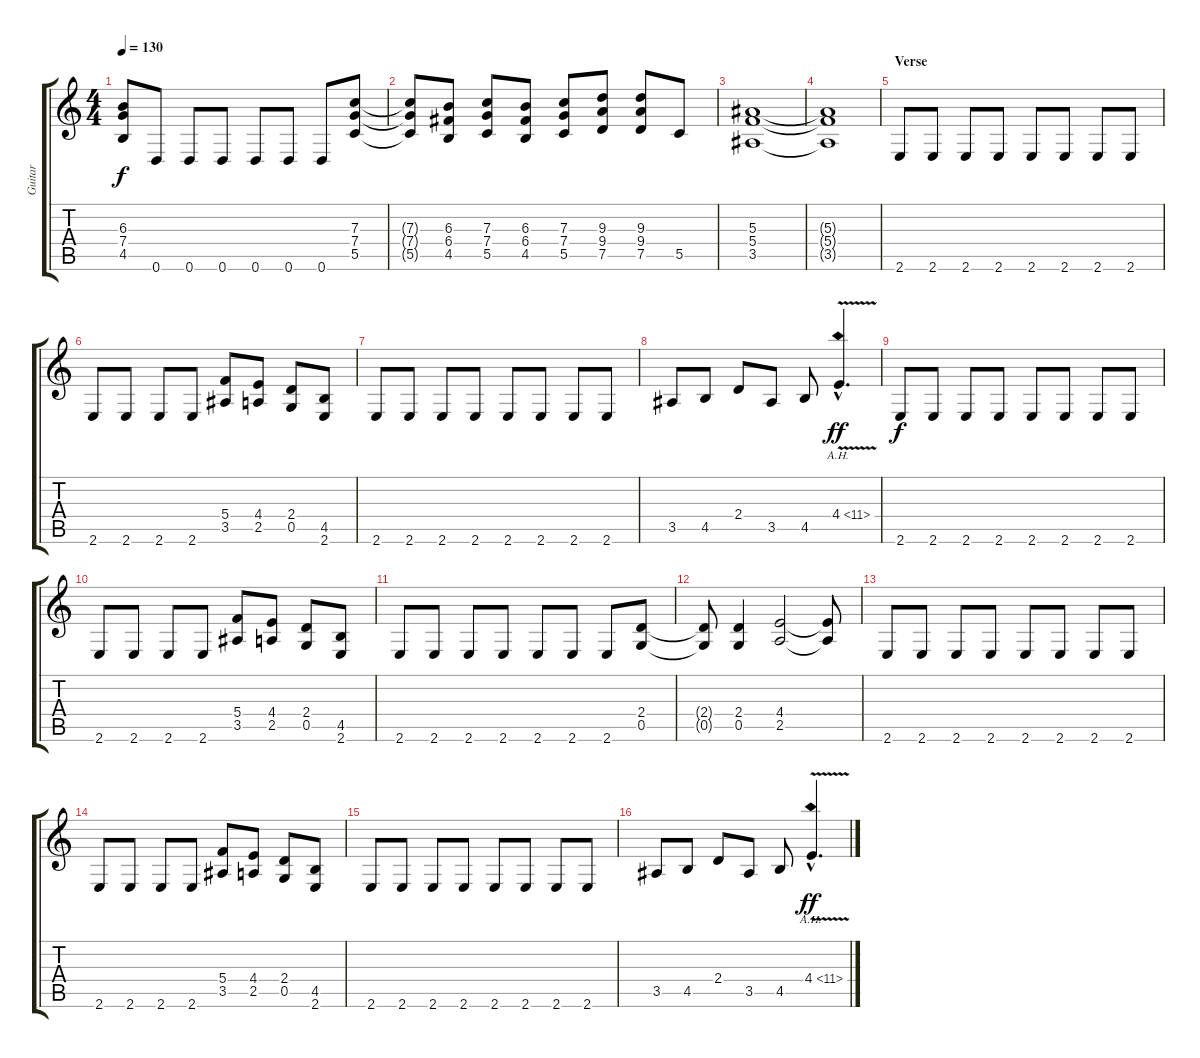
\track ("Guitar" "Guitar") {instrument distortionguitar}
\staff {score tabs}
\tuning (D4 A3 F3 C3 G2 D2) {hide}
\ts (4 4)
\tempo 130
\clef g2
\ks c
(6.3 7.4 4.5).8{dy f} 0.6.8 0.6.8 0.6.8 0.6.8 0.6.8 0.6.8 (7.3 7.4 5.5).8 |
(7.3{t} 7.4{t} 5.5{t}).8 (6.3 6.4 4.5).8 (7.3 7.4 5.5).8 (6.3 6.4 4.5).8 (7.3 7.4 5.5).8 (9.3 9.4 7.5).8 (9.3 9.4 7.5).8 5.5.8 |
(5.3 5.4 3.5).1 |
(5.3{t} 5.4{t} 3.5{t}).1 |
\section ("" "Verse")
2.6.8 2.6.8 2.6.8 2.6.8 2.6.8 2.6.8 2.6.8 2.6.8 |
2.6.8 2.6.8 2.6.8 2.6.8 (5.4 3.5).8 (4.4 2.5).8 (2.4 0.5).8 (4.5 2.6).8 |
2.6.8 2.6.8 2.6.8 2.6.8 2.6.8 2.6.8 2.6.8 2.6.8 |
3.5.8 4.5.8 2.4.8 3.5.8 4.5.8 4.4{ah 7 v hac}.4{d dy ff} |
2.6.8{dy f} 2.6.8 2.6.8 2.6.8 2.6.8 2.6.8 2.6.8 2.6.8 |
2.6.8 2.6.8 2.6.8 2.6.8 (5.4 3.5).8 (4.4 2.5).8 (2.4 0.5).8 (4.5 2.6).8 |
2.6.8 2.6.8 2.6.8 2.6.8 2.6.8 2.6.8 2.6.8 (2.4 0.5).8 |
(2.4{t} 0.5{t}).8 (2.4 0.5).4 (4.4 2.5).2 (4.4{t} 2.5{t}).8 |
2.6.8 2.6.8 2.6.8 2.6.8 2.6.8 2.6.8 2.6.8 2.6.8 |
2.6.8 2.6.8 2.6.8 2.6.8 (5.4 3.5).8 (4.4 2.5).8 (2.4 0.5).8 (4.5 2.6).8 |
2.6.8 2.6.8 2.6.8 2.6.8 2.6.8 2.6.8 2.6.8 2.6.8 |
3.5.8 4.5.8 2.4.8 3.5.8 4.5.8 4.4{ah 7 v hac}.4{d dy ff}
